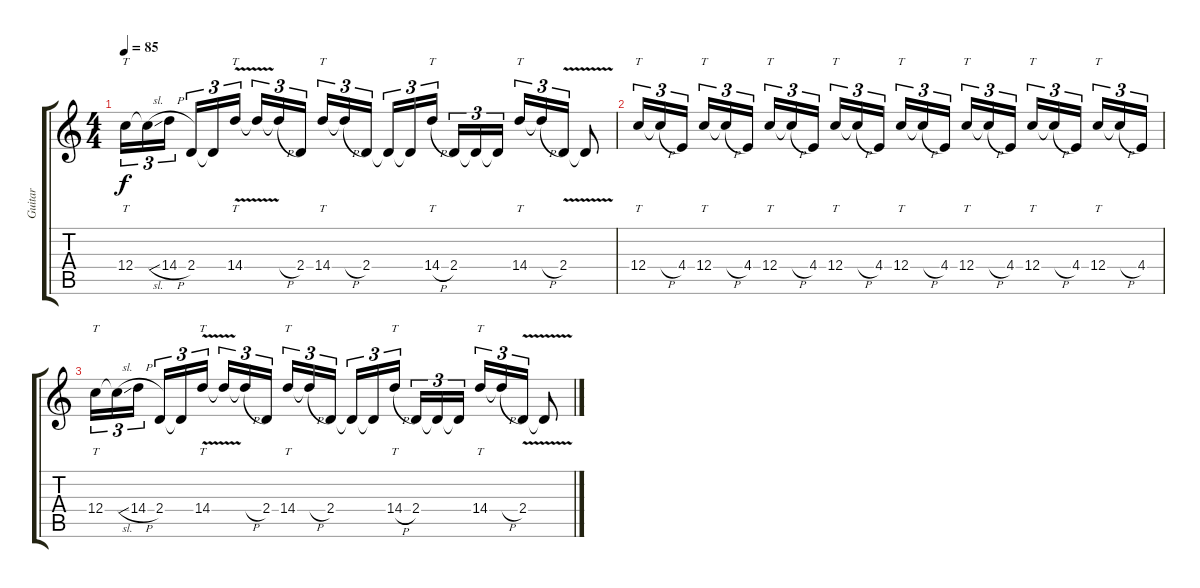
\track ("Guitar" "Guitar") {instrument overdrivenguitar}
\staff {score tabs}
\tuning (D4 A3 F3 C3 G2 D2) {hide}
\ts (4 4)
\tempo 85
\clef g2
\ks c
12.4.16{tt tu (3 2) dy f} 12.4{sl t}.16{tu (3 2)} 14.4{h}.16{tu (3 2) beam splitsecondary} 2.4.16{tu (3 2)} 2.4{t}.16{tu (3 2)} 14.4{v}.16{tt tu (3 2)} 14.4{t}.16{tu (3 2)} 14.4{h t}.16{tu (3 2)} 2.4.16{tu (3 2) beam splitsecondary} 14.4.16{tt tu (3 2)} 14.4{h t}.16{tu (3 2)} 2.4.16{tu (3 2)} 2.4{t}.16{tu (3 2)} 2.4{t}.16{tu (3 2)} 14.4{h}.16{tt tu (3 2) beam splitsecondary} 2.4.16{tu (3 2)} 2.4{t}.16{tu (3 2)} 2.4{t}.16{tu (3 2)} 14.4.16{tt tu (3 2)} 14.4{h t}.16{tu (3 2)} 2.4{v}.16{tu (3 2)} 2.4{t}.8 |
12.4.16{tt tu (3 2)} 12.4{h t}.16{tu (3 2)} 4.4.16{tu (3 2) beam splitsecondary} 12.4.16{tt tu (3 2)} 12.4{h t}.16{tu (3 2)} 4.4.16{tu (3 2)} 12.4.16{tt tu (3 2)} 12.4{h t}.16{tu (3 2)} 4.4.16{tu (3 2) beam splitsecondary} 12.4.16{tt tu (3 2)} 12.4{h t}.16{tu (3 2)} 4.4.16{tu (3 2)} 12.4.16{tt tu (3 2)} 12.4{h t}.16{tu (3 2)} 4.4.16{tu (3 2) beam splitsecondary} 12.4.16{tt tu (3 2)} 12.4{h t}.16{tu (3 2)} 4.4.16{tu (3 2)} 12.4.16{tt tu (3 2)} 12.4{h t}.16{tu (3 2)} 4.4.16{tu (3 2) beam splitsecondary} 12.4.16{tt tu (3 2)} 12.4{h t}.16{tu (3 2)} 4.4.16{tu (3 2)} |
12.4.16{tt tu (3 2)} 12.4{sl t}.16{tu (3 2)} 14.4{h}.16{tu (3 2) beam splitsecondary} 2.4.16{tu (3 2)} 2.4{t}.16{tu (3 2)} 14.4{v}.16{tt tu (3 2)} 14.4{t}.16{tu (3 2)} 14.4{h t}.16{tu (3 2)} 2.4.16{tu (3 2) beam splitsecondary} 14.4.16{tt tu (3 2)} 14.4{h t}.16{tu (3 2)} 2.4.16{tu (3 2)} 2.4{t}.16{tu (3 2)} 2.4{t}.16{tu (3 2)} 14.4{h}.16{tt tu (3 2) beam splitsecondary} 2.4.16{tu (3 2)} 2.4{t}.16{tu (3 2)} 2.4{t}.16{tu (3 2)} 14.4.16{tt tu (3 2)} 14.4{h t}.16{tu (3 2)} 2.4{v}.16{tu (3 2)} 2.4{t}.8
